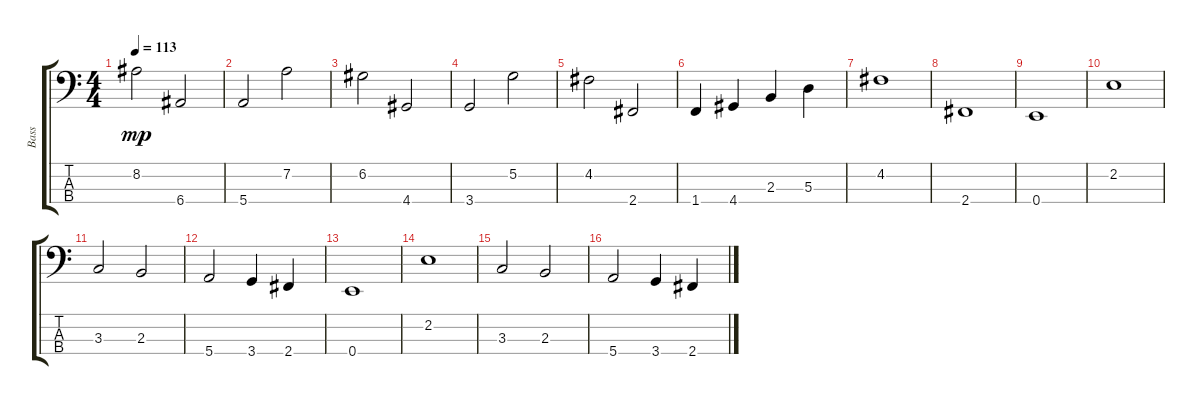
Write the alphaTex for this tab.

\track ("Bass" "Bass") {instrument fretlessbass}
\staff {score tabs}
\tuning (G2 D2 A1 E1) {hide}
\ts (4 4)
\tempo 113
\clef f4
\ks c
8.2.2{dy mp} 6.4.2 |
5.4.2 7.2.2 |
6.2.2 4.4.2 |
3.4.2 5.2.2 |
4.2.2 2.4.2 |
1.4.4 4.4.4 2.3.4 5.3.4 |
4.2.1 |
2.4.1 |
0.4.1 |
2.2.1 |
3.3.2 2.3.2 |
5.4.2 3.4.4 2.4.4 |
0.4.1 |
2.2.1 |
3.3.2 2.3.2 |
5.4.2 3.4.4 2.4.4
